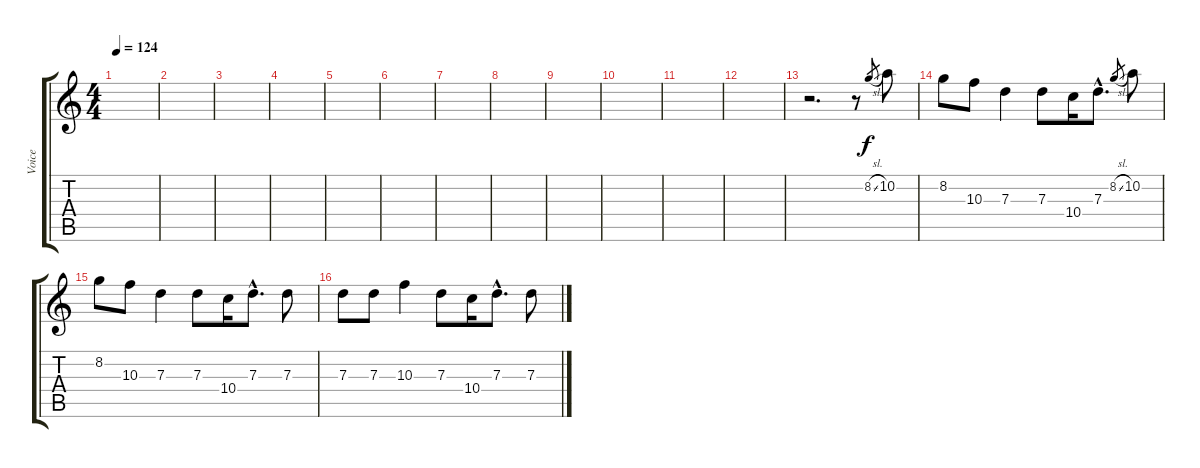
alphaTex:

\track ("Voice" "Voice") {instrument acousticguitarnylon}
\staff {score tabs}
\tuning (E4 B3 G3 D3 A2 E2) {hide}
\ts (4 4)
\tempo 124
\clef g2
\ks c
|
|
|
|
|
|
|
|
|
|
|
|
r.2{d} r.8 8.2{sl}.8{gr} 10.2.8 |
8.2.8 10.3.8 7.3.4 7.3.8 10.4.16 7.3{hac}.8{d} 8.2{sl}.8{gr} 10.2.8 |
8.2.8 10.3.8 7.3.4 7.3.8 10.4.16 7.3{hac}.8{d} 7.3.8 |
7.3.8 7.3.8 10.3.4 7.3.8 10.4.16 7.3{hac}.8{d} 7.3.8
